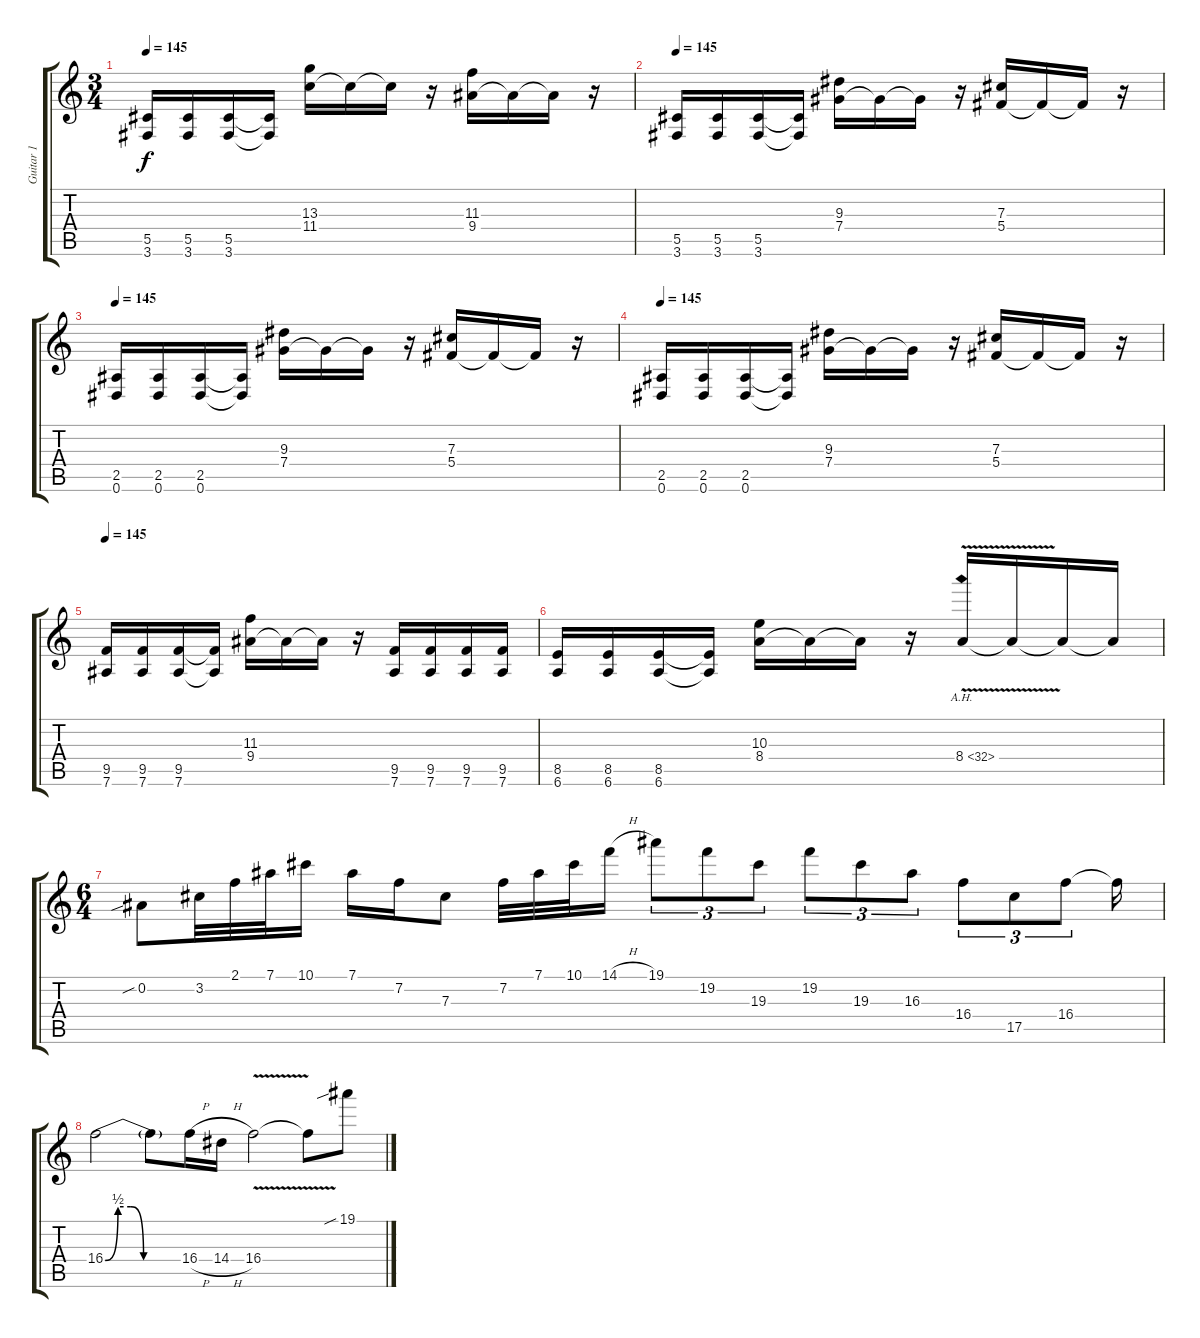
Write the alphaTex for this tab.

\track ("Guitar 1" "Guitar 1") {instrument distortionguitar}
\staff {score tabs}
\tuning (Eb4 Bb3 Gb3 Db3 Ab2 Eb2) {hide}
\ts (3 4)
\tempo 145
\clef g2
\ks c
(5.5 3.6).16{dy f} (5.5 3.6).16 (5.5 3.6).16 (5.5{t} 3.6{t}).16 (13.3 11.4).16 11.4{t}.16 11.4{t}.16 r.16 (11.3 9.4).16 9.4{t}.16 9.4{t}.16 r.16 |
\tempo 145
(5.5 3.6).16 (5.5 3.6).16 (5.5 3.6).16 (5.5{t} 3.6{t}).16 (9.3 7.4).16 7.4{t}.16 7.4{t}.16 r.16 (7.3 5.4).16 5.4{t}.16 5.4{t}.16 r.16 |
\tempo 145
(2.5 0.6).16 (2.5 0.6).16 (2.5 0.6).16 (2.5{t} 0.6{t}).16 (9.3 7.4).16 7.4{t}.16 7.4{t}.16 r.16 (7.3 5.4).16 5.4{t}.16 5.4{t}.16 r.16 |
\tempo 145
(2.5 0.6).16 (2.5 0.6).16 (2.5 0.6).16 (2.5{t} 0.6{t}).16 (9.3 7.4).16 7.4{t}.16 7.4{t}.16 r.16 (7.3 5.4).16 5.4{t}.16 5.4{t}.16 r.16 |
\tempo 145
(9.5 7.6).16 (9.5 7.6).16 (9.5 7.6).16 (9.5{t} 7.6{t}).16 (11.3 9.4).16 9.4{t}.16 9.4{t}.16 r.16 (9.5 7.6).16 (9.5 7.6).16 (9.5 7.6).16 (9.5 7.6).16 |
(8.5 6.6).16 (8.5 6.6).16 (8.5 6.6).16 (8.5{t} 6.6{t}).16 (10.3 8.4).16 8.4{t}.16 8.4{t}.16 r.16 8.4{ah 24 v}.16 8.4{t}.16 8.4{t}.16 8.4{t}.16 |
\ts (6 4)
0.2{sib}.8{volume 16 instrument distortionguitar} 3.2.32 2.1.32 7.1.32 10.1.16 7.1.16 7.2.16 7.3.8 7.2.32 7.1.32 10.1.32 14.1{h}.16 19.1.8{tu (3 2)} 19.2.8{tu (3 2)} 19.3.8{tu (3 2)} 19.2.8{tu (3 2)} 19.3.8{tu (3 2)} 16.3.8{tu (3 2)} 16.4.8{tu (3 2)} 17.5.8{tu (3 2)} 16.4.8{tu (3 2)} 16.4{t}.16 |
16.4{be (custom 0 0 10 2 20 2 30 0 60 0)}.2 16.4{t}.8 16.4{h}.16 14.4{h}.16 16.4{v}.2 16.4{t}.8 19.1{sib}.8
